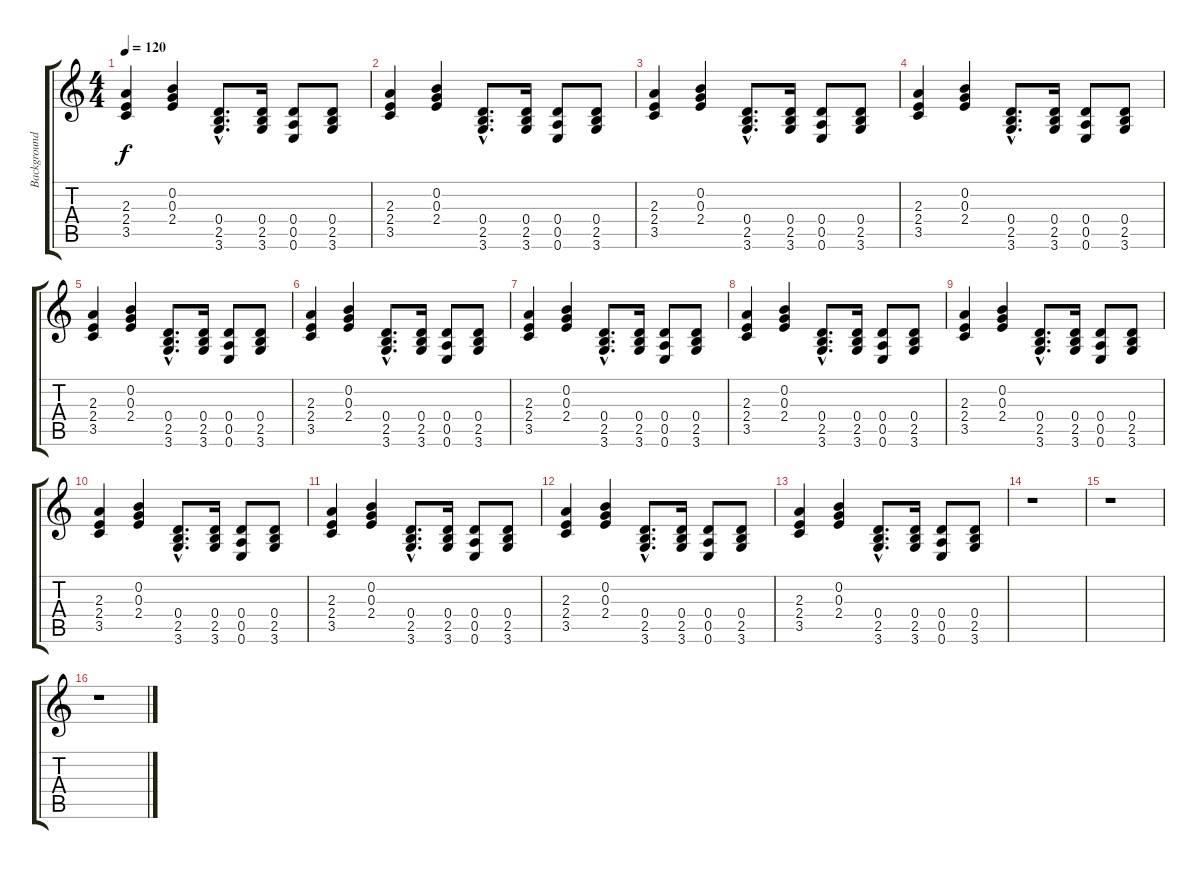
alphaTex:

\track ("Background guitar 2" "Background") {instrument distortionguitar}
\staff {score tabs}
\tuning (E4 B3 G3 D3 A2 E2) {hide}
\ts (4 4)
\tempo 120
\clef g2
\ks c
(2.3 2.4 3.5).4{dy f} (0.2 0.3 2.4).4 (0.4{hac} 2.5{hac} 3.6{hac}).8{d} (0.4 2.5 3.6).16 (0.4 0.5 0.6).8 (0.4 2.5 3.6).8 |
(2.3 2.4 3.5).4 (0.2 0.3 2.4).4 (0.4{hac} 2.5{hac} 3.6{hac}).8{d} (0.4 2.5 3.6).16 (0.4 0.5 0.6).8 (0.4 2.5 3.6).8 |
(2.3 2.4 3.5).4 (0.2 0.3 2.4).4 (0.4{hac} 2.5{hac} 3.6{hac}).8{d} (0.4 2.5 3.6).16 (0.4 0.5 0.6).8 (0.4 2.5 3.6).8 |
(2.3 2.4 3.5).4 (0.2 0.3 2.4).4 (0.4{hac} 2.5{hac} 3.6{hac}).8{d} (0.4 2.5 3.6).16 (0.4 0.5 0.6).8 (0.4 2.5 3.6).8 |
(2.3 2.4 3.5).4 (0.2 0.3 2.4).4 (0.4{hac} 2.5{hac} 3.6{hac}).8{d} (0.4 2.5 3.6).16 (0.4 0.5 0.6).8 (0.4 2.5 3.6).8 |
(2.3 2.4 3.5).4 (0.2 0.3 2.4).4 (0.4{hac} 2.5{hac} 3.6{hac}).8{d} (0.4 2.5 3.6).16 (0.4 0.5 0.6).8 (0.4 2.5 3.6).8 |
(2.3 2.4 3.5).4 (0.2 0.3 2.4).4 (0.4{hac} 2.5{hac} 3.6{hac}).8{d} (0.4 2.5 3.6).16 (0.4 0.5 0.6).8 (0.4 2.5 3.6).8 |
(2.3 2.4 3.5).4 (0.2 0.3 2.4).4 (0.4{hac} 2.5{hac} 3.6{hac}).8{d} (0.4 2.5 3.6).16 (0.4 0.5 0.6).8 (0.4 2.5 3.6).8 |
(2.3 2.4 3.5).4 (0.2 0.3 2.4).4 (0.4{hac} 2.5{hac} 3.6{hac}).8{d} (0.4 2.5 3.6).16 (0.4 0.5 0.6).8 (0.4 2.5 3.6).8 |
(2.3 2.4 3.5).4 (0.2 0.3 2.4).4 (0.4{hac} 2.5{hac} 3.6{hac}).8{d} (0.4 2.5 3.6).16 (0.4 0.5 0.6).8 (0.4 2.5 3.6).8 |
(2.3 2.4 3.5).4 (0.2 0.3 2.4).4 (0.4{hac} 2.5{hac} 3.6{hac}).8{d} (0.4 2.5 3.6).16 (0.4 0.5 0.6).8 (0.4 2.5 3.6).8 |
(2.3 2.4 3.5).4 (0.2 0.3 2.4).4 (0.4{hac} 2.5{hac} 3.6{hac}).8{d} (0.4 2.5 3.6).16 (0.4 0.5 0.6).8 (0.4 2.5 3.6).8 |
(2.3 2.4 3.5).4 (0.2 0.3 2.4).4 (0.4{hac} 2.5{hac} 3.6{hac}).8{d} (0.4 2.5 3.6).16 (0.4 0.5 0.6).8 (0.4 2.5 3.6).8 |
r.1 |
r.1 |
r.1
